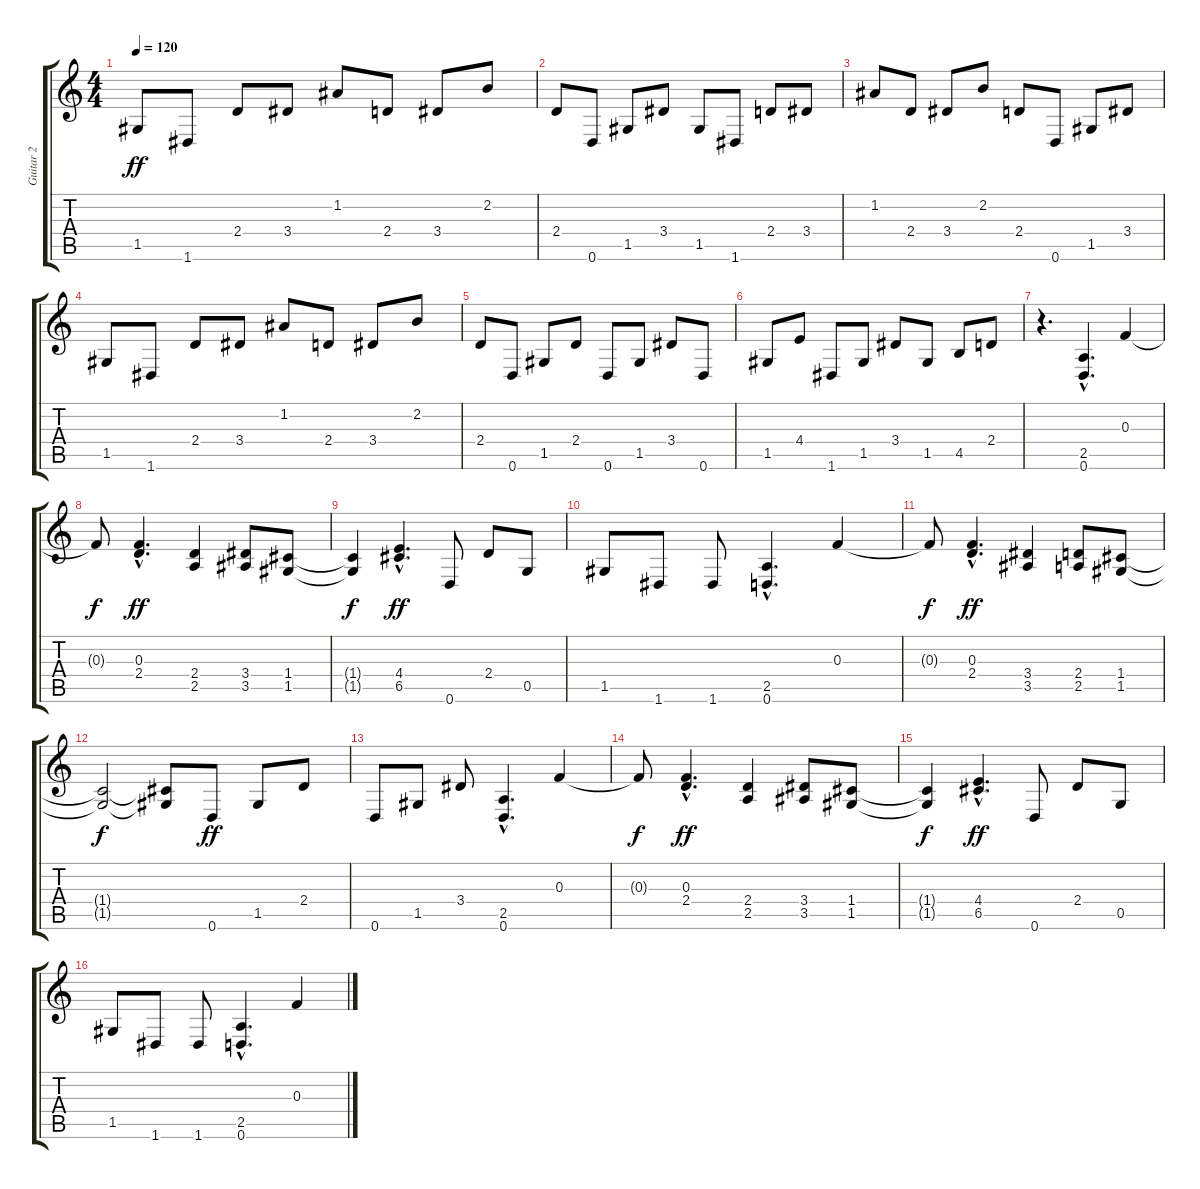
\track ("Guitar 2" "Guitar 2") {instrument acousticguitarnylon}
\staff {score tabs}
\tuning (D4 A3 F3 C3 G2 D2) {hide}
\ts (4 4)
\tempo 120
\clef g2
\ks c
1.5.8{dy ff} 1.6.8 2.4.8 3.4.8 1.2.8 2.4.8 3.4.8 2.2.8 |
2.4.8 0.6.8 1.5.8 3.4.8 1.5.8 1.6.8 2.4.8 3.4.8 |
1.2.8 2.4.8 3.4.8 2.2.8 2.4.8 0.6.8 1.5.8 3.4.8 |
1.5.8 1.6.8 2.4.8 3.4.8 1.2.8 2.4.8 3.4.8 2.2.8 |
2.4.8 0.6.8 1.5.8 2.4.8 0.6.8 1.5.8 3.4.8 0.6.8 |
1.5.8 4.4.8 1.6.8 1.5.8 3.4.8 1.5.8 4.5.8 2.4.8 |
r.4{d} (2.5{hac} 0.6{hac}).4{d} 0.3.4 |
0.3{t}.8{dy f} (0.3{hac} 2.4{hac}).4{d dy ff} (2.4 2.5).4 (3.4 3.5).8 (1.4 1.5).8 |
(1.4{t} 1.5{t}).4{dy f} (4.4{hac} 6.5{hac}).4{d dy ff} 0.6.8 2.4.8 0.5.8 |
1.5.8 1.6.8 1.6.8 (2.5{hac} 0.6{hac}).4{d} 0.3.4 |
0.3{t}.8{dy f} (0.3{hac} 2.4{hac}).4{d dy ff} (3.4 3.5).4 (2.4 2.5).8 (1.4 1.5).8 |
(1.4{t} 1.5{t}).2{dy f} (1.4{t} 1.5{t}).8 0.6.8{dy ff} 1.5.8 2.4.8 |
0.6.8 1.5.8 3.4.8 (2.5{hac} 0.6{hac}).4{d} 0.3.4 |
0.3{t}.8{dy f} (0.3{hac} 2.4{hac}).4{d dy ff} (2.4 2.5).4 (3.4 3.5).8 (1.4 1.5).8 |
(1.4{t} 1.5{t}).4{dy f} (4.4{hac} 6.5{hac}).4{d dy ff} 0.6.8 2.4.8 0.5.8 |
1.5.8 1.6.8 1.6.8 (2.5{hac} 0.6{hac}).4{d} 0.3.4
